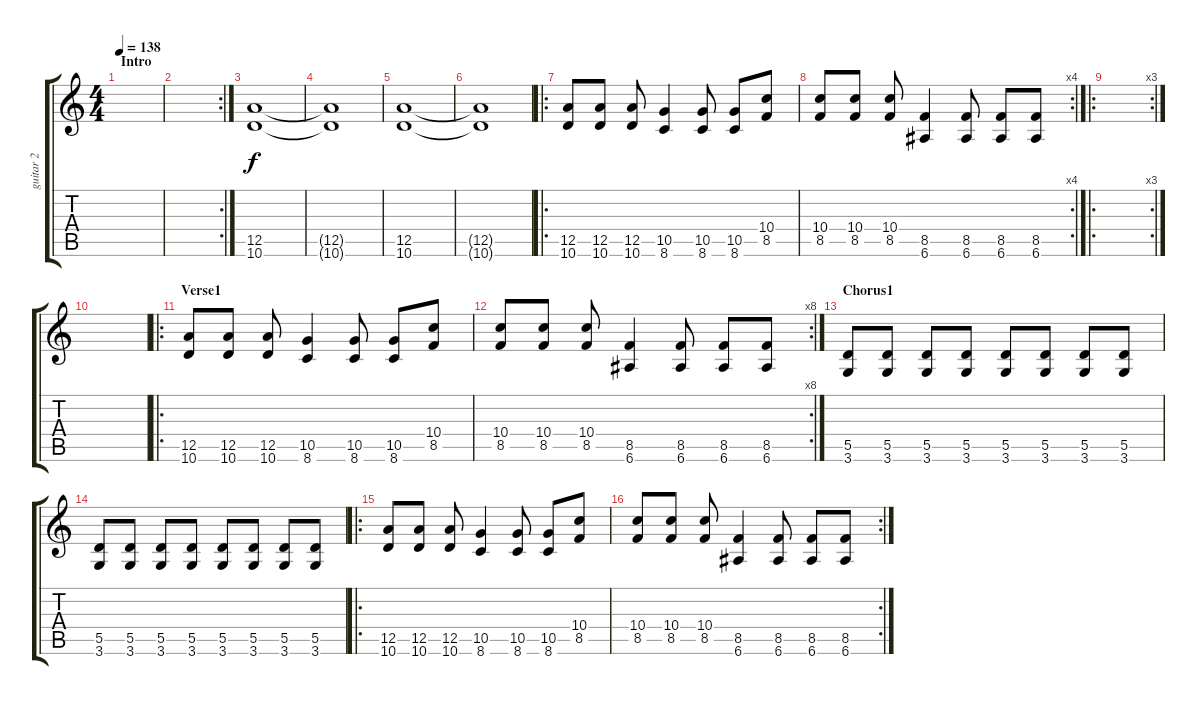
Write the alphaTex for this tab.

\track ("guitar 2" "guitar 2") {instrument distortionguitar}
\staff {score tabs}
\tuning (E4 B3 G3 D3 A2 E2) {hide}
\ts (4 4)
\section ("" "Intro")
\tempo 138
\clef g2
\ks c
|
\rc 2
|
(12.5 10.6).1 |
(12.5{t} 10.6{t}).1 |
(12.5 10.6).1 |
(12.5{t} 10.6{t}).1 |
\ro
(12.5 10.6).8 (12.5 10.6).8 (12.5 10.6).8 (10.5 8.6).4 (10.5 8.6).8 (10.5 8.6).8 (10.4 8.5).8 |
\rc 4
(10.4 8.5).8 (10.4 8.5).8 (10.4 8.5).8 (8.5 6.6).4 (8.5 6.6).8 (8.5 6.6).8 (8.5 6.6).8 |
\ro
\rc 3
|
|
\ro
\section ("" "Verse1")
(12.5 10.6).8{volume 10} (12.5 10.6).8 (12.5 10.6).8 (10.5 8.6).4 (10.5 8.6).8 (10.5 8.6).8 (10.4 8.5).8 |
\rc 8
(10.4 8.5).8 (10.4 8.5).8 (10.4 8.5).8 (8.5 6.6).4 (8.5 6.6).8 (8.5 6.6).8 (8.5 6.6).8 |
\section ("" "Chorus1")
(5.5 3.6).8{volume 16} (5.5 3.6).8 (5.5 3.6).8 (5.5 3.6).8 (5.5 3.6).8 (5.5 3.6).8 (5.5 3.6).8 (5.5 3.6).8 |
(5.5 3.6).8 (5.5 3.6).8 (5.5 3.6).8 (5.5 3.6).8 (5.5 3.6).8 (5.5 3.6).8 (5.5 3.6).8 (5.5 3.6).8 |
\ro
(12.5 10.6).8 (12.5 10.6).8 (12.5 10.6).8 (10.5 8.6).4 (10.5 8.6).8 (10.5 8.6).8 (10.4 8.5).8 |
\rc 2
(10.4 8.5).8 (10.4 8.5).8 (10.4 8.5).8 (8.5 6.6).4 (8.5 6.6).8 (8.5 6.6).8 (8.5 6.6).8
